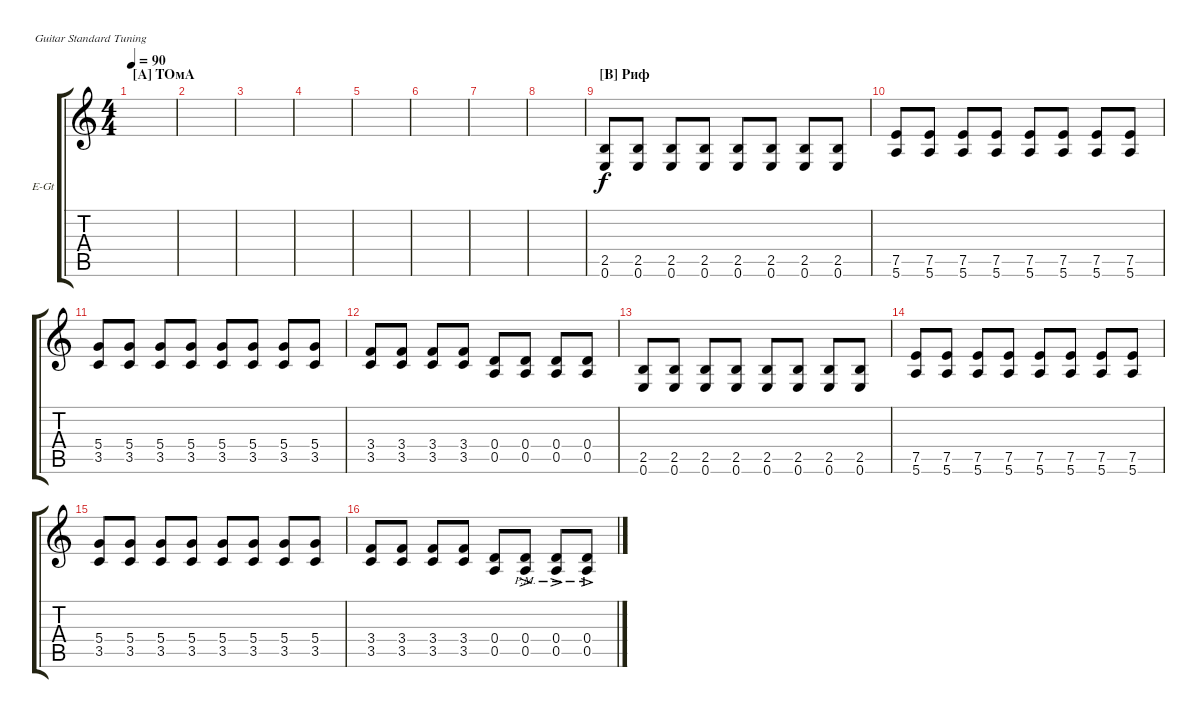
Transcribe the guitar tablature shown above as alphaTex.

\defaultSystemsLayout 4
\bracketExtendMode groupsimilarinstruments
\firstSystemTrackNameOrientation horizontal
\otherSystemsTrackNameOrientation horizontal
\track ("Guitar Rythm L" "E-Gt") {instrument distortionguitar}
\staff {score tabs}
\tuning (E4 B3 G3 D3 A2 E2)
\ts (4 4)
\section ("A" "ТОмА")
\tempo 90
\clef g2
\scale
0.485477
\ks c
|
\scale
0.257261 |
\scale
0.257261 |
\scale
0.333333 |
\scale
0.333333 |
\scale
0.333333 |
\scale
0.333333 |
\scale
0.333333 |
\section ("B" "Риф")
\scale
0.333333 (2.5 0.6).8 (2.5 0.6).8 (2.5 0.6).8 (2.5 0.6).8 (2.5 0.6).8 (2.5 0.6).8 (2.5 0.6).8 (2.5 0.6).8 |
\scale
0.333333 (7.5 5.6).8 (7.5 5.6).8 (7.5 5.6).8 (7.5 5.6).8 (7.5 5.6).8 (7.5 5.6).8 (7.5 5.6).8 (7.5 5.6).8 |
\scale
0.333333 (5.4 3.5).8 (5.4 3.5).8 (5.4 3.5).8 (5.4 3.5).8 (5.4 3.5).8 (5.4 3.5).8 (5.4 3.5).8 (5.4 3.5).8 |
\scale
0.333333 (3.4 3.5).8 (3.4 3.5).8 (3.4 3.5).8 (3.4 3.5).8 (0.4 0.5).8 (0.4 0.5).8 (0.4 0.5).8 (0.4 0.5).8 |
\scale
0.333333 (2.5 0.6).8 (2.5 0.6).8 (2.5 0.6).8 (2.5 0.6).8 (2.5 0.6).8 (2.5 0.6).8 (2.5 0.6).8 (2.5 0.6).8 |
\scale
0.333333 (7.5 5.6).8 (7.5 5.6).8 (7.5 5.6).8 (7.5 5.6).8 (7.5 5.6).8 (7.5 5.6).8 (7.5 5.6).8 (7.5 5.6).8 |
\scale
0.333333 (5.4 3.5).8 (5.4 3.5).8 (5.4 3.5).8 (5.4 3.5).8 (5.4 3.5).8 (5.4 3.5).8 (5.4 3.5).8 (5.4 3.5).8 |
(3.4 3.5).8 (3.4 3.5).8 (3.4 3.5).8 (3.4 3.5).8 (0.4 0.5).8 (0.4{ac pm} 0.5{ac pm}).8 (0.4{ac pm} 0.5{ac pm}).8 (0.4{ac pm} 0.5{ac pm}).8
